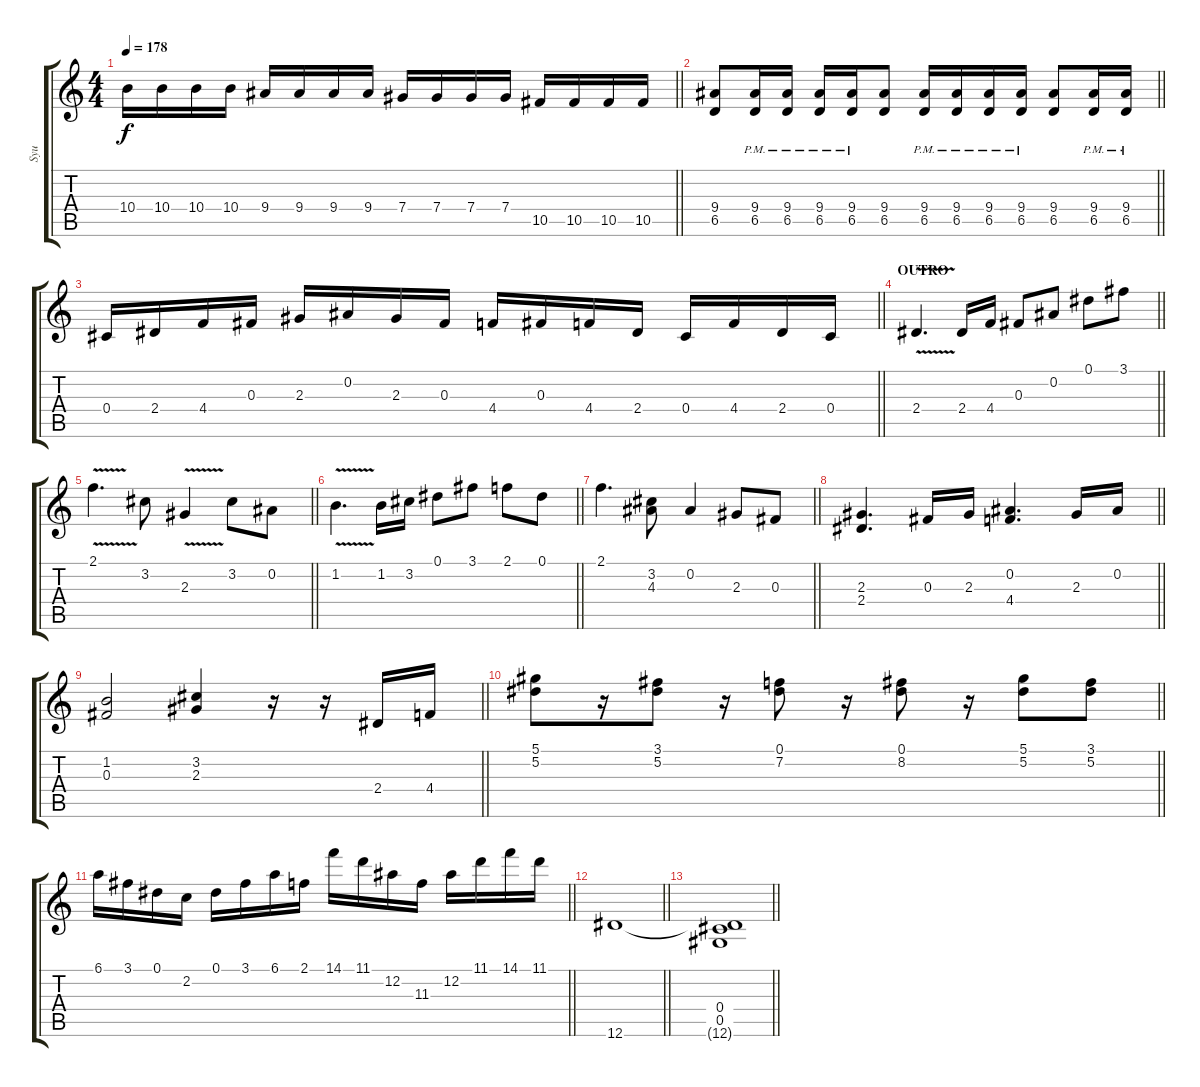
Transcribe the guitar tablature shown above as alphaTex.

\track ("Syu" "Syu") {instrument overdrivenguitar}
\staff {score tabs}
\tuning (Eb4 Bb3 Gb3 Db3 Ab2 Eb2) {hide}
\ts (4 4)
\tempo 178
\clef g2
\barLineRight lightlight
\ks c
10.4.16{dy f} 10.4.16 10.4.16 10.4.16 9.4.16 9.4.16 9.4.16 9.4.16 7.4.16 7.4.16 7.4.16 7.4.16 10.5.16 10.5.16 10.5.16 10.5.16 |
\barLineRight lightlight
(9.4 6.5).8 (9.4{pm} 6.5{pm}).16 (9.4{pm} 6.5{pm}).16 (9.4{pm} 6.5{pm}).16 (9.4{pm} 6.5{pm}).16 (9.4 6.5).8 (9.4{pm} 6.5{pm}).16 (9.4{pm} 6.5{pm}).16 (9.4{pm} 6.5{pm}).16 (9.4{pm} 6.5{pm}).16 (9.4 6.5).8 (9.4{pm} 6.5{pm}).16 (9.4{pm} 6.5{pm}).16 |
\barLineRight lightlight
0.4.16 2.4.16 4.4.16 0.3.16 2.3.16 0.2.16 2.3.16 0.3.16 4.4.16 0.3.16 4.4.16 2.4.16 0.4.16 4.4.16 2.4.16 0.4.16 |
\section ("" "OUTRO")
\barLineRight lightlight
2.4{v}.4{d} 2.4.16 4.4.16 0.3.8 0.2.8 0.1.8 3.1.8 |
\barLineRight lightlight
2.1{v}.4{d} 3.2.8 2.3{v}.4 3.2.8 0.2.8 |
\barLineRight lightlight
1.2{v}.4{d} 1.2.16 3.2.16 0.1.8 3.1.8 2.1.8 0.1.8 |
\barLineRight lightlight
2.1.4{d} (3.2 4.3).8 0.2.4 2.3.8 0.3.8 |
\barLineRight lightlight
(2.3 2.4).4{d} 0.3.16 2.3.16 (0.2 4.4).4{d} 2.3.16 0.2.16 |
\barLineRight lightlight
(1.2 0.3).2 (3.2 2.3).4 r.16 r.16 2.4.16 4.4.16 |
\barLineRight lightlight
(5.1 5.2).8 r.16 (3.1 5.2).8 r.16 (0.1 7.2).8 r.16 (0.1 8.2).8 r.16 (5.1 5.2).8 (3.1 5.2).8 |
\barLineRight lightlight
6.1.16 3.1.16 0.1.16 2.2.16 0.1.16 3.1.16 6.1.16 2.1.16 14.1.16 11.1.16 12.2.16 11.3.16 12.2.16 11.1.16 14.1.16 11.1.16 |
\barLineRight lightlight
12.6.1 |
\barLineRight lightlight
(0.4 0.5 12.6{t}).1
